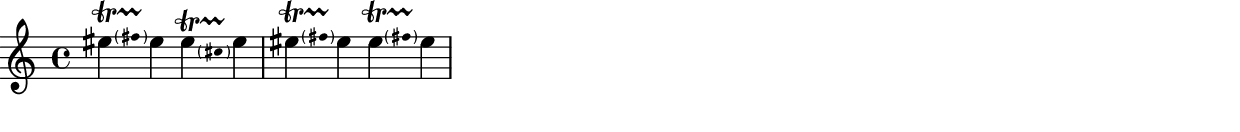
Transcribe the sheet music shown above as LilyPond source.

%% Generated by lilypond-book.py
%% Options: [exampleindent=10.16\mm,fragment,indent=0\mm,line-width=160\mm,quote,relative=2]
\include "lilypond-book-preamble.ly"


% ****************************************************************
% Start cut-&-pastable-section
% ****************************************************************



\paper {
  indent = 0\mm
  line-width = 160\mm
  % offset the left padding, also add 1mm as lilypond creates cropped
  % images with a little space on the right
  line-width = #(- line-width (* mm  3.000000) (* mm 1))
  line-width = 160\mm - 2.0 * 10.16\mm
  % offset the left padding, also add 1mm as lilypond creates cropped
  % images with a little space on the right
  line-width = #(- line-width (* mm  3.000000) (* mm 1))
}

\layout {
  
}



\relative c''
{


% ****************************************************************
% ly snippet contents follows:
% ****************************************************************
\sourcefileline 1354
\pitchedTrill
eis4\startTrillSpan fis
eis4\stopTrillSpan
\pitchedTrill
eis4\startTrillSpan cis
eis4\stopTrillSpan
\pitchedTrill
eis4\startTrillSpan fis
eis4\stopTrillSpan
\pitchedTrill
eis4\startTrillSpan fis!
eis4\stopTrillSpan



% ****************************************************************
% end ly snippet
% ****************************************************************
}
